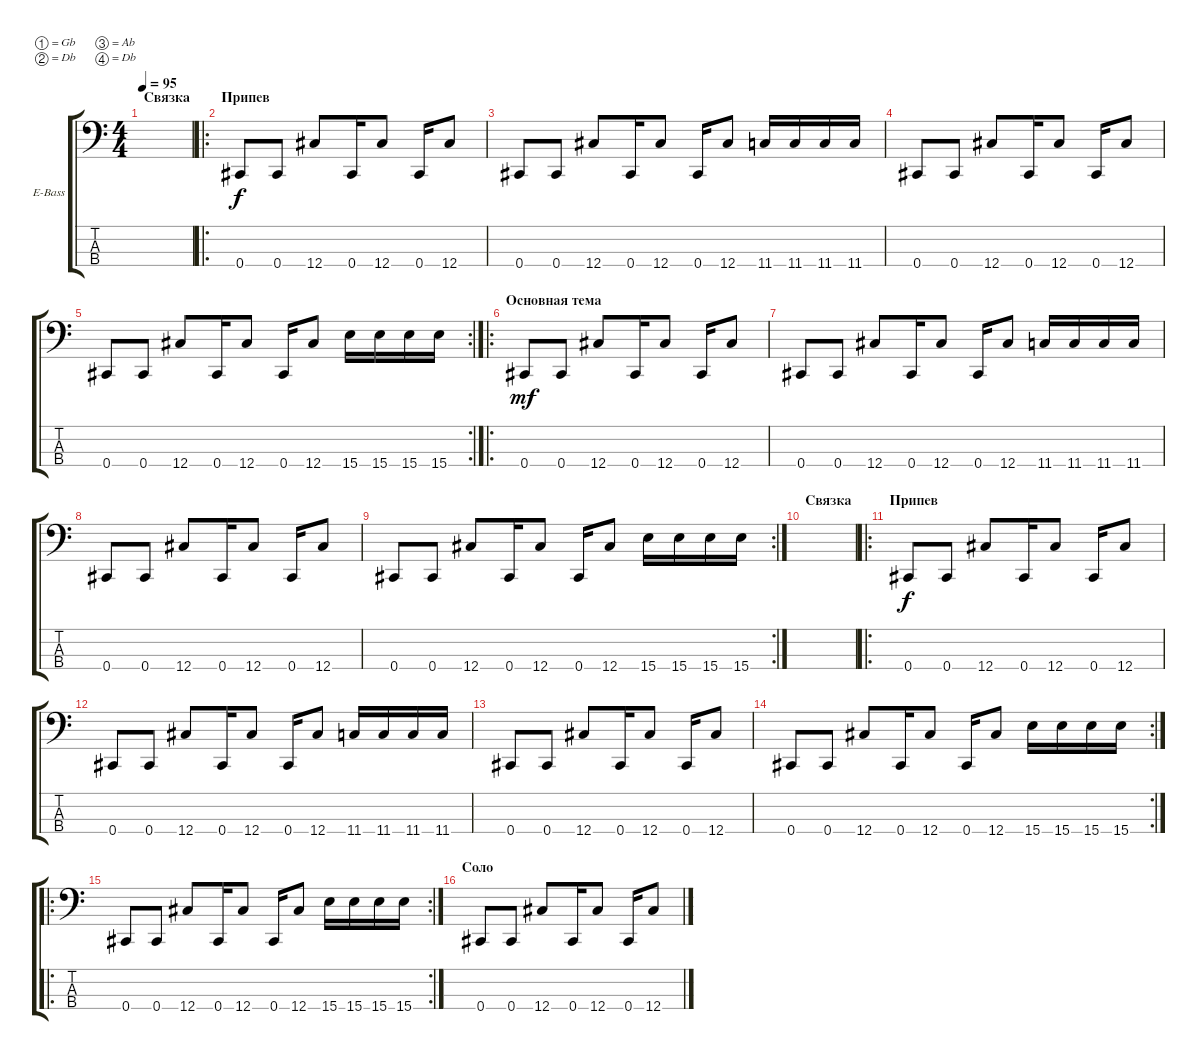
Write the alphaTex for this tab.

\defaultSystemsLayout 4
\bracketExtendMode groupsimilarinstruments
\firstSystemTrackNameOrientation horizontal
\otherSystemsTrackNameOrientation horizontal
\track ("Bass Guitar" "E-Bass") {instrument electricbassfinger}
\staff {score tabs}
\tuning (Gb2 Db2 Ab1 Db1)
\ts (4 4)
\section ("" "Связка")
\tempo 95
\clef f4
\scale
0.303483
\ks c
|
\ro
\section ("" "Припев")
\scale
0.363184 0.4.8{dy f} 0.4.8 12.4.8 0.4.16 12.4.8 0.4.16 12.4.8 |
\scale
0.322751 0.4.8 0.4.8 12.4.8 0.4.16 12.4.8 0.4.16 12.4.8 11.4.16 11.4.16 11.4.16 11.4.16 |
\scale
0.322751 0.4.8 0.4.8 12.4.8 0.4.16 12.4.8 0.4.16 12.4.8 |
\rc 2
\scale
0.354497 0.4.8 0.4.8 12.4.8 0.4.16 12.4.8 0.4.16 12.4.8 15.4.16 15.4.16 15.4.16 15.4.16 |
\ro
\section ("" "Основная тема")
\scale
0.374359 0.4.8{dy mf} 0.4.8 12.4.8 0.4.16 12.4.8 0.4.16 12.4.8 |
\scale
0.312821 0.4.8 0.4.8 12.4.8 0.4.16 12.4.8 0.4.16 12.4.8 11.4.16 11.4.16 11.4.16 11.4.16 |
\scale
0.312821 0.4.8 0.4.8 12.4.8 0.4.16 12.4.8 0.4.16 12.4.8 |
\rc 2
\scale
0.333333 0.4.8 0.4.8 12.4.8 0.4.16 12.4.8 0.4.16 12.4.8 15.4.16 15.4.16 15.4.16 15.4.16 |
\section ("" "Связка")
\scale
0.303483 |
\ro
\section ("" "Припев")
\scale
0.363184 0.4.8{dy f} 0.4.8 12.4.8 0.4.16 12.4.8 0.4.16 12.4.8 |
\scale
0.322751 0.4.8 0.4.8 12.4.8 0.4.16 12.4.8 0.4.16 12.4.8 11.4.16 11.4.16 11.4.16 11.4.16 |
\scale
0.322751 0.4.8 0.4.8 12.4.8 0.4.16 12.4.8 0.4.16 12.4.8 |
\rc 2
\scale
0.354497 0.4.8 0.4.8 12.4.8 0.4.16 12.4.8 0.4.16 12.4.8 15.4.16 15.4.16 15.4.16 15.4.16 |
\ro
\rc 2
\scale
0.393035 0.4.8 0.4.8 12.4.8 0.4.16 12.4.8 0.4.16 12.4.8 15.4.16 15.4.16 15.4.16 15.4.16 |
\section ("" "Соло")
\scale
0.303483 0.4.8 0.4.8 12.4.8 0.4.16 12.4.8 0.4.16 12.4.8
